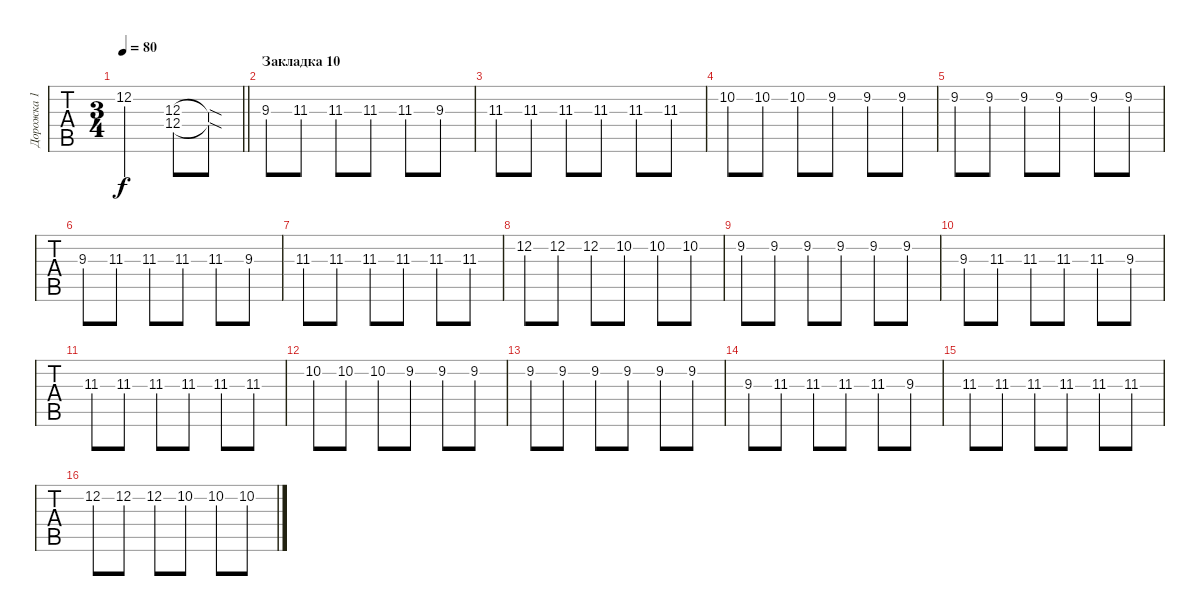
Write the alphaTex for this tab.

\track ("Дорожка 1" "Дорожка 1") {instrument distortionguitar}
\staff {tabs}
\tuning (E4 B3 G3 D3 A2 E2) {hide}
\ts (3 4)
\tempo 80
\clef g2
\barLineRight lightlight
\ks f#minor
12.2.2{dy f} (12.3 12.4).8 (12.3{sod t} 12.4{sod t}).8 |
\section ("" "Закладка 10")
9.3.8 11.3.8 11.3.8 11.3.8 11.3.8 9.3.8 |
11.3.8 11.3.8 11.3.8 11.3.8 11.3.8 11.3.8 |
10.2.8 10.2.8 10.2.8 9.2.8 9.2.8 9.2.8 |
9.2.8 9.2.8 9.2.8 9.2.8 9.2.8 9.2.8 |
9.3.8 11.3.8 11.3.8 11.3.8 11.3.8 9.3.8 |
11.3.8 11.3.8 11.3.8 11.3.8 11.3.8 11.3.8 |
12.2.8 12.2.8 12.2.8 10.2.8 10.2.8 10.2.8 |
9.2.8 9.2.8 9.2.8 9.2.8 9.2.8 9.2.8 |
9.3.8 11.3.8 11.3.8 11.3.8 11.3.8 9.3.8 |
11.3.8 11.3.8 11.3.8 11.3.8 11.3.8 11.3.8 |
10.2.8 10.2.8 10.2.8 9.2.8 9.2.8 9.2.8 |
9.2.8 9.2.8 9.2.8 9.2.8 9.2.8 9.2.8 |
9.3.8 11.3.8 11.3.8 11.3.8 11.3.8 9.3.8 |
11.3.8 11.3.8 11.3.8 11.3.8 11.3.8 11.3.8 |
12.2.8 12.2.8 12.2.8 10.2.8 10.2.8 10.2.8
